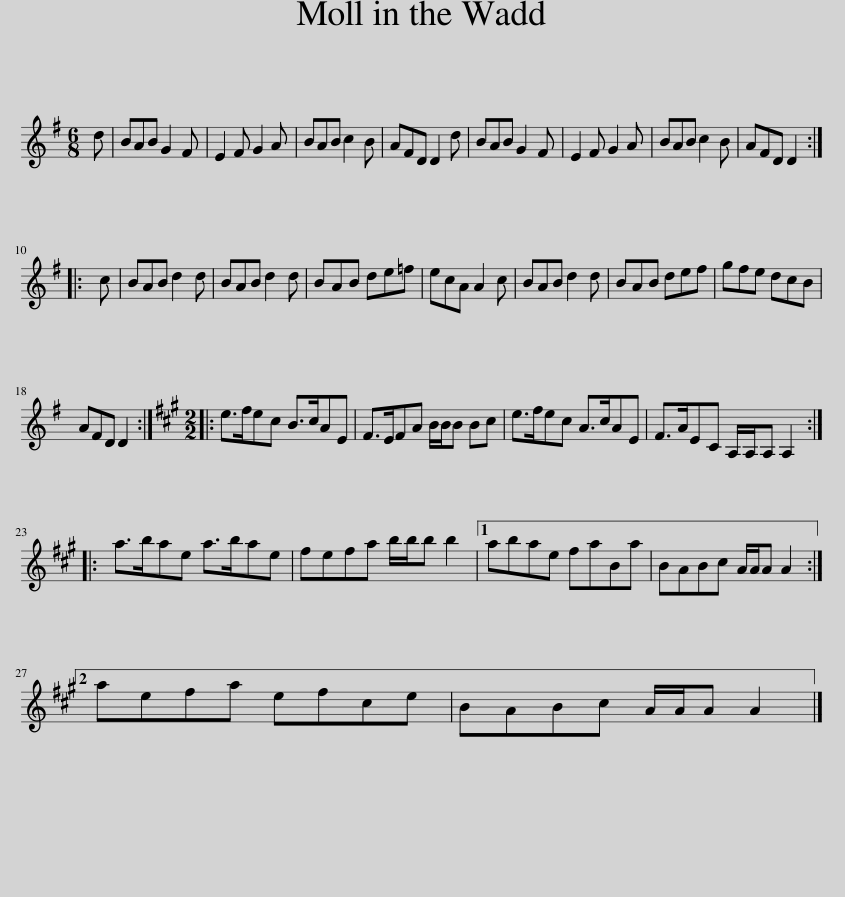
X:1
L:1/8
M:6/8
I:linebreak $
K:G
V:1 treble
V:1
 d | BAB G2 F | E2 F G2 A | BAB c2 B | AFD D2 d | %5
 BAB G2 F | E2 F G2 A | BAB c2 B | AFD D2 ::$ c | %10
 BAB d2 d | BAB d2 d | BAB de=f | ecA A2 c | BAB d2 d | %15
 BAB def | gfe dcB |$ AFD D2 ::[K:A][M:2/2] e>fec B>cAE | F>EFA B/B/B Bc | %20
 e>fec A>cAE | F>AEC A,/A,/A, A,2 ::$ a>bae a>bae | fefa b/b/b b2 |1 abae faBa | %25
 BABc A/A/A A2 :|2$ aefa efce | BABc A/A/A A2 |] %28
